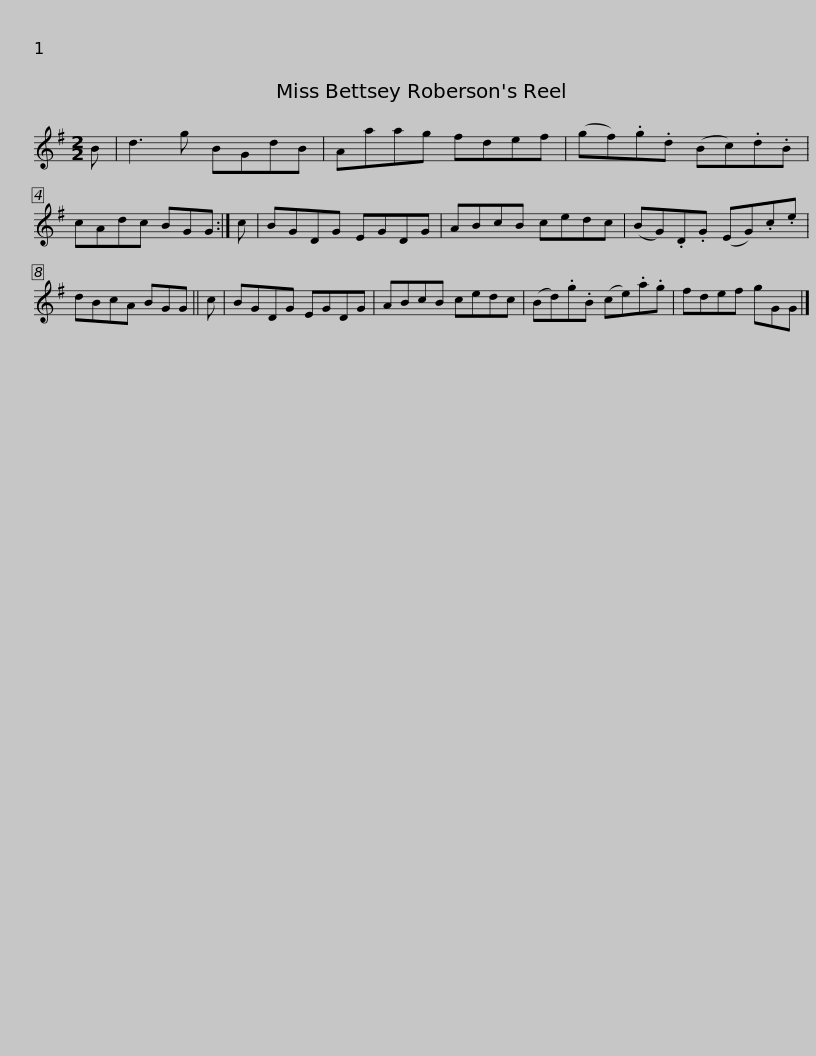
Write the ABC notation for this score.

X:1
L:1/8
M:2/2
I:linebreak $
K:G
V:1 treble
V:1
 B | d3 g BGdB | Aaag fdef | (gf).g.d (Bc).d.B | cAdc BGG :| %5
 c | BGDG EGDG |$ ABcB cedc | (BG).D.G (EG).c.e | dBcA BGG || %10
 c | BGDG EGDG | ABcB cedc |$ (Bd).g.B (ce).a.g | fdef gGG |] %15
